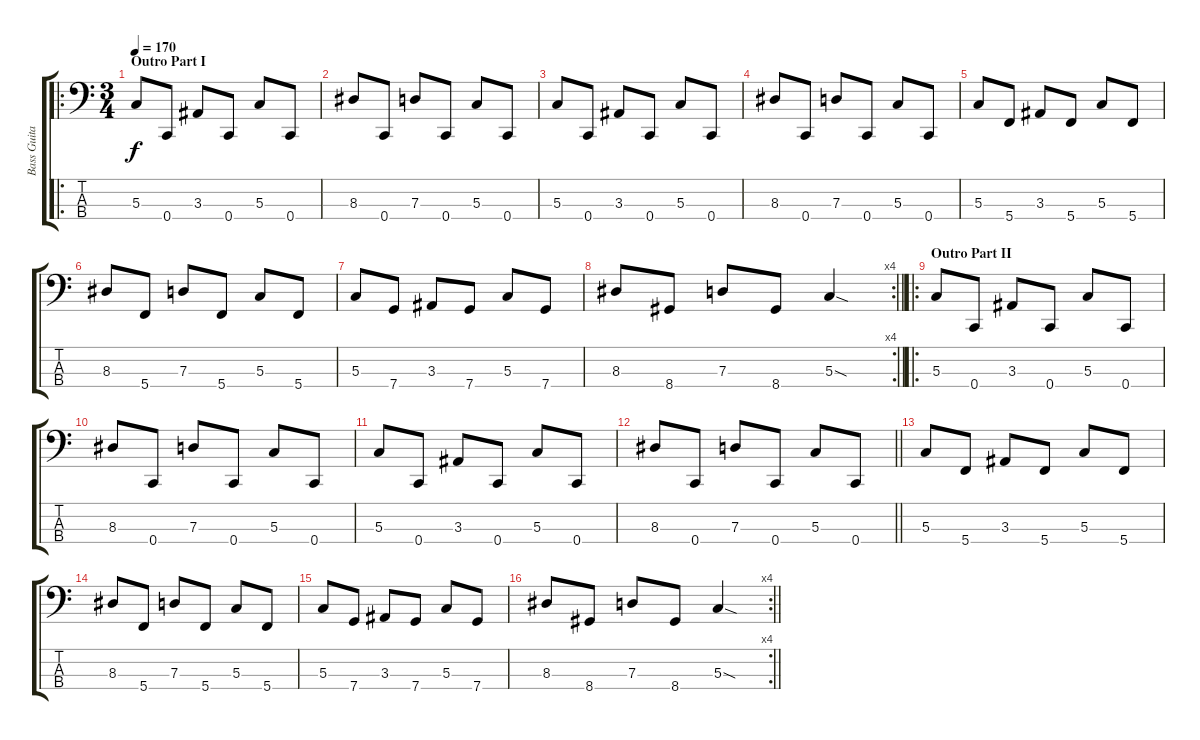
\track ("Bass Guitar" "Bass Guita") {instrument electricbasspick}
\staff {score tabs}
\tuning (F2 C2 G1 C1) {hide}
\ro
\ts (3 4)
\section ("" "Outro Part I")
\tempo 170
\clef f4
\ks c
5.3.8{dy f} 0.4.8 3.3.8 0.4.8 5.3.8 0.4.8 |
8.3.8 0.4.8 7.3.8 0.4.8 5.3.8 0.4.8 |
5.3.8 0.4.8 3.3.8 0.4.8 5.3.8 0.4.8 |
8.3.8 0.4.8 7.3.8 0.4.8 5.3.8 0.4.8 |
5.3.8 5.4.8 3.3.8 5.4.8 5.3.8 5.4.8 |
8.3.8 5.4.8 7.3.8 5.4.8 5.3.8 5.4.8 |
5.3.8 7.4.8 3.3.8 7.4.8 5.3.8 7.4.8 |
\rc 4
\barLineRight lightlight
8.3.8 8.4.8 7.3.8 8.4.8 5.3{sod}.4 |
\ro
\section ("" "Outro Part II")
5.3.8 0.4.8 3.3.8 0.4.8 5.3.8 0.4.8 |
8.3.8 0.4.8 7.3.8 0.4.8 5.3.8 0.4.8 |
5.3.8 0.4.8 3.3.8 0.4.8 5.3.8 0.4.8 |
\barLineRight lightlight
8.3.8 0.4.8 7.3.8 0.4.8 5.3.8 0.4.8 |
5.3.8 5.4.8 3.3.8 5.4.8 5.3.8 5.4.8 |
8.3.8 5.4.8 7.3.8 5.4.8 5.3.8 5.4.8 |
5.3.8 7.4.8 3.3.8 7.4.8 5.3.8 7.4.8 |
\rc 4
\barLineRight lightlight
8.3.8 8.4.8 7.3.8 8.4.8 5.3{sod}.4
